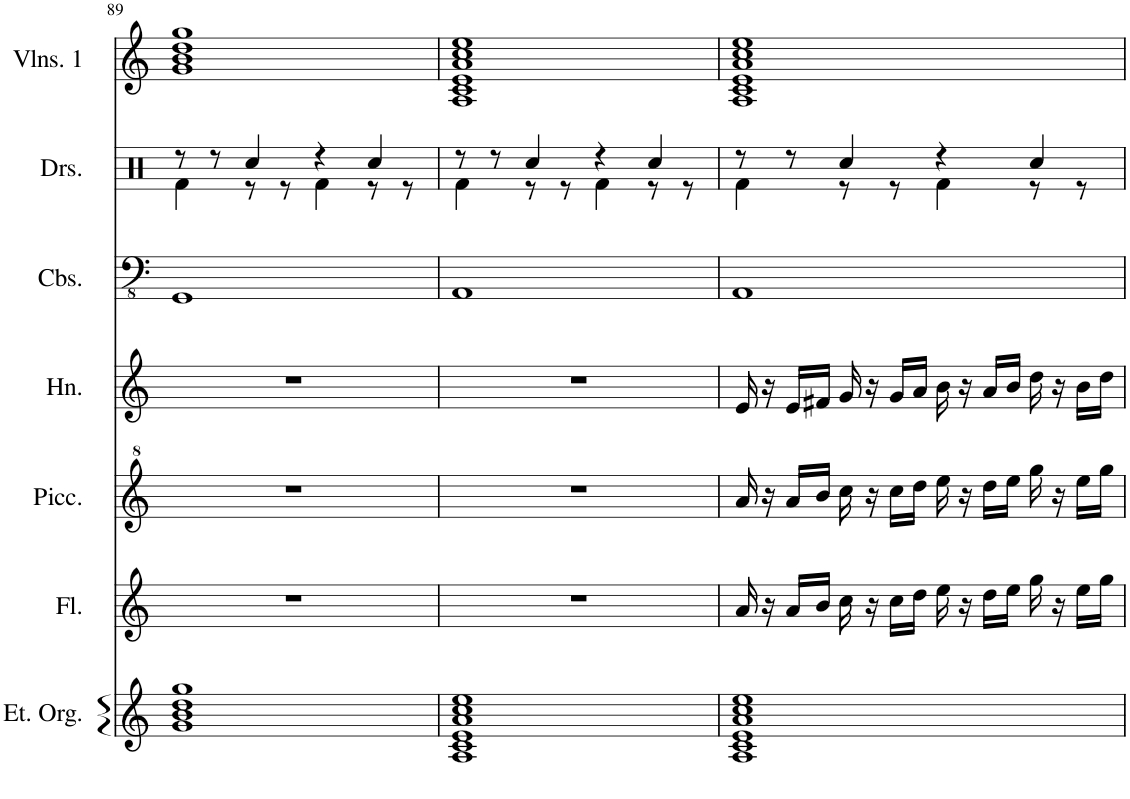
**kern	**kern	**kern	**kern	**kern	**kern	**kern
*part7	*part6	*part5	*part4	*part3	*part2	*part1
*staff7	*staff6	*staff5	*staff4	*staff3	*staff2	*staff1
*I"Electronic Organ	*I"Flute	*I"Piccolo	*I"Horn	*I"Contrabasses	*I"Drumset	*I"Violins 1
*I'Et. Org.	*I'Fl.	*I'Picc.	*I'Hn.	*I'Cbs.	*I'Drs.	*I'Vlns. 1
!!LO:PB:g=z
*clefG2	*clefG2	*clefG^2	*clefG2	*clefFv4	*clefX	*clefG2
*	*	*Trd-7c-12	*Trd4c7	*	*	*
*k[]	*k[]	*k[]	*k[]	*k[]	*k[]	*k[]
*M4/4	*M4/4	*M4/4	*M4/4	*M4/4	*M4/4	*M4/4
=89	=89	=89	=89	=89	=89	=89
*	*	*	*	*	*^	*
1g 1b 1dd 1gg	1r	1r	1r	1GGG	8r	4Rf\	1g 1b 1dd 1gg
.	.	.	.	.	8r	.	.
.	.	.	.	.	4Rcc/	8r	.
.	.	.	.	.	.	8r	.
.	.	.	.	.	4r	4Rf\	.
.	.	.	.	.	4Rcc/	8r	.
.	.	.	.	.	.	8r	.
=90	=90	=90	=90	=90	=90	=90	=90
1A 1c 1e 1a 1cc 1ee	1r	1r	1r	1AAA	8r	4Rf\	1A 1c 1e 1a 1cc 1ee
.	.	.	.	.	8r	.	.
.	.	.	.	.	4Rcc/	8r	.
.	.	.	.	.	.	8r	.
.	.	.	.	.	4r	4Rf\	.
.	.	.	.	.	4Rcc/	8r	.
.	.	.	.	.	.	8r	.
=91	=91	=91	=91	=91	=91	=91	=91
1A 1c 1e 1a 1cc 1ee	16a/	16aa/	16e/	1AAA	8r	4Rf\	1A 1c 1e 1a 1cc 1ee
.	16r	16r	16r	.	.	.	.
.	16a/LL	16aa/LL	16e/LL	.	8r	.	.
.	16b/JJ	16bb/JJ	16f#X/JJ	.	.	.	.
.	16cc\	16ccc\	16g/	.	4Rcc/	8r	.
.	16r	16r	16r	.	.	.	.
.	16cc\LL	16ccc\LL	16g/LL	.	.	8r	.
.	16dd\JJ	16ddd\JJ	16a/JJ	.	.	.	.
.	16ee\	16eee\	16b\	.	4r	4Rf\	.
.	16r	16r	16r	.	.	.	.
.	16dd\LL	16ddd\LL	16a/LL	.	.	.	.
.	16ee\JJ	16eee\JJ	16b/JJ	.	.	.	.
.	16gg\	16ggg\	16dd\	.	4Rcc/	8r	.
.	16r	16r	16r	.	.	.	.
.	16ee\LL	16eee\LL	16b\LL	.	.	8r	.
.	16gg\JJ	16ggg\JJ	16dd\JJ	.	.	.	.
*	*	*	*	*	*v	*v	*
=	=	=	=	=	=	=
*-	*-	*-	*-	*-	*-	*-
